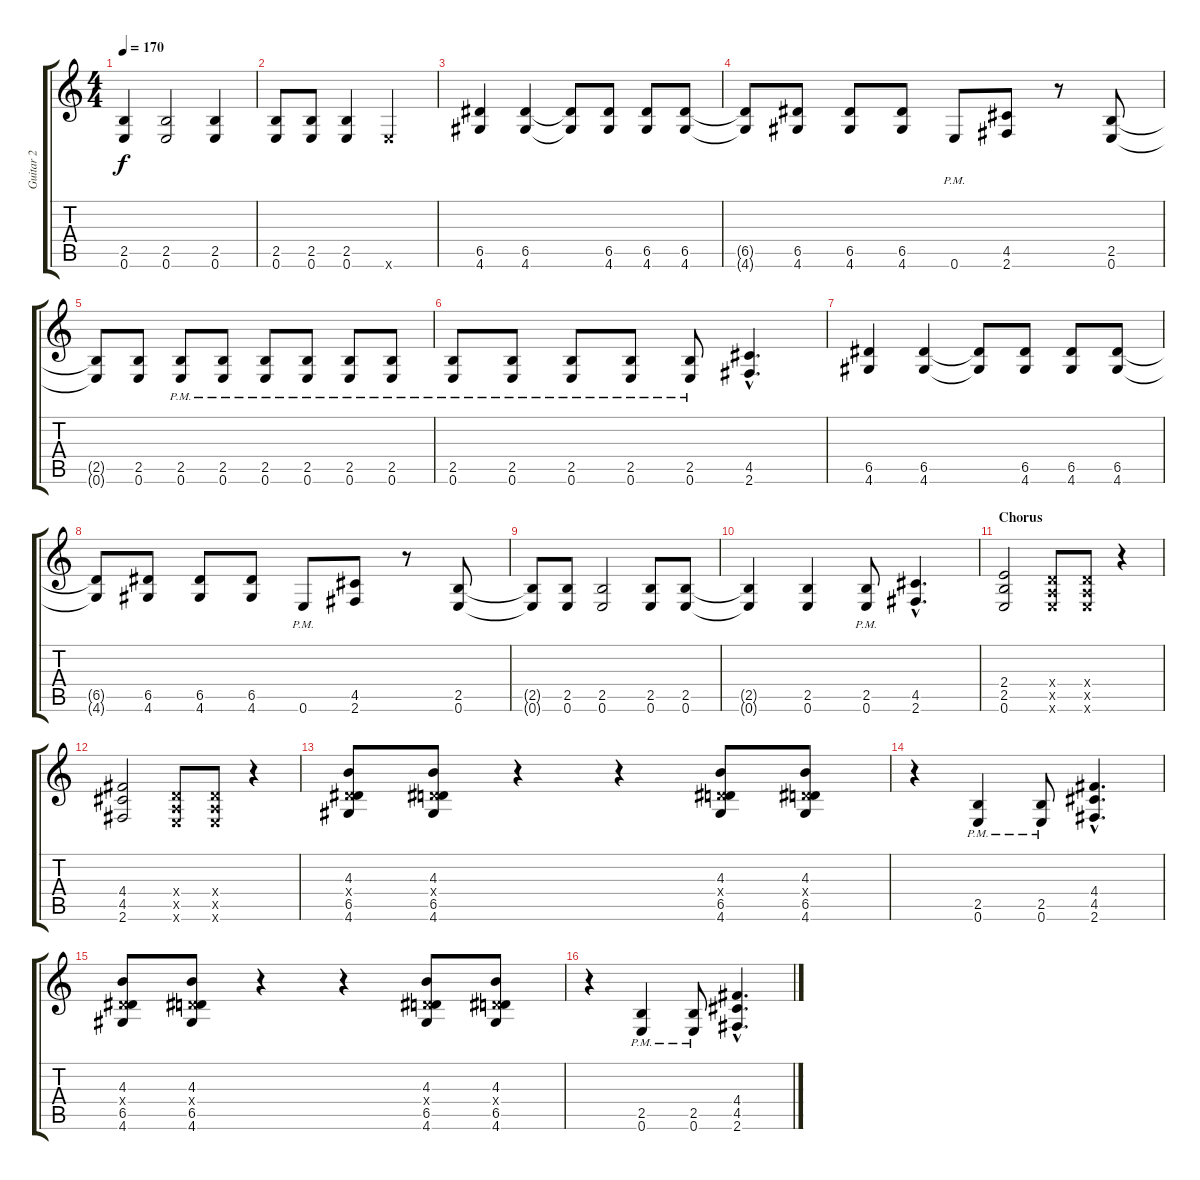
\track ("Guitar 2" "Guitar 2") {instrument distortionguitar}
\staff {score tabs}
\tuning (E4 B3 G3 D3 A2 E2) {hide}
\ts (4 4)
\tempo 170
\clef g2
\ks c
(2.5{t} 0.6{t}).4{dy f} (2.5 0.6).2 (2.5 0.6).4 |
(2.5 0.6).8 (2.5 0.6).8 (2.5 0.6).4 0.6{x}.2 |
(6.5 4.6).4 (6.5 4.6).4 (6.5{t} 4.6{t}).8 (6.5 4.6).8 (6.5 4.6).8 (6.5 4.6).8 |
(6.5{t} 4.6{t}).8 (6.5 4.6).8 (6.5 4.6).8 (6.5 4.6).8 0.6{pm}.8 (4.5 2.6).8 r.8 (2.5 0.6).8 |
(2.5{t} 0.6{t}).8 (2.5 0.6).8 (2.5{pm} 0.6{pm}).8 (2.5{pm} 0.6{pm}).8 (2.5{pm} 0.6{pm}).8 (2.5{pm} 0.6{pm}).8 (2.5{pm} 0.6{pm}).8 (2.5{pm} 0.6{pm}).8 |
(2.5{pm} 0.6{pm}).8 (2.5{pm} 0.6{pm}).8 (2.5{pm} 0.6{pm}).8 (2.5{pm} 0.6{pm}).8 (2.5{pm} 0.6{pm}).8 (4.5{hac} 2.6{hac}).4{d} |
(6.5 4.6).4 (6.5 4.6).4 (6.5{t} 4.6{t}).8 (6.5 4.6).8 (6.5 4.6).8 (6.5 4.6).8 |
(6.5{t} 4.6{t}).8 (6.5 4.6).8 (6.5 4.6).8 (6.5 4.6).8 0.6{pm}.8 (4.5 2.6).8 r.8 (2.5 0.6).8 |
(2.5{t} 0.6{t}).8 (2.5 0.6).8 (2.5 0.6).2 (2.5 0.6).8 (2.5 0.6).8 |
(2.5{t} 0.6{t}).4 (2.5 0.6).4 (2.5{pm} 0.6{pm}).8 (4.5{hac} 2.6{hac}).4{d} |
\section ("" "Chorus")
(2.4 2.5 0.6).2 (0.4{x} 0.5{x} 0.6{x}).8 (0.4{x} 0.5{x} 0.6{x}).8 r.4 |
(4.4 4.5 2.6).2 (0.4{x} 0.5{x} 0.6{x}).8 (0.4{x} 0.5{x} 0.6{x}).8 r.4 |
(4.3 0.4{x} 6.5 4.6).8 (4.3 0.4{x} 6.5 4.6).8 r.4 r.4 (4.3 0.4{x} 6.5 4.6).8 (4.3 0.4{x} 6.5 4.6).8 |
r.4 (2.5{pm} 0.6{pm}).4 (2.5{pm} 0.6{pm}).8 (4.4{hac} 4.5{hac} 2.6{hac}).4{d} |
(4.3 0.4{x} 6.5 4.6).8 (4.3 0.4{x} 6.5 4.6).8 r.4 r.4 (4.3 0.4{x} 6.5 4.6).8 (4.3 0.4{x} 6.5 4.6).8 |
r.4 (2.5{pm} 0.6{pm}).4 (2.5{pm} 0.6{pm}).8 (4.4{hac} 4.5{hac} 2.6{hac}).4{d}
